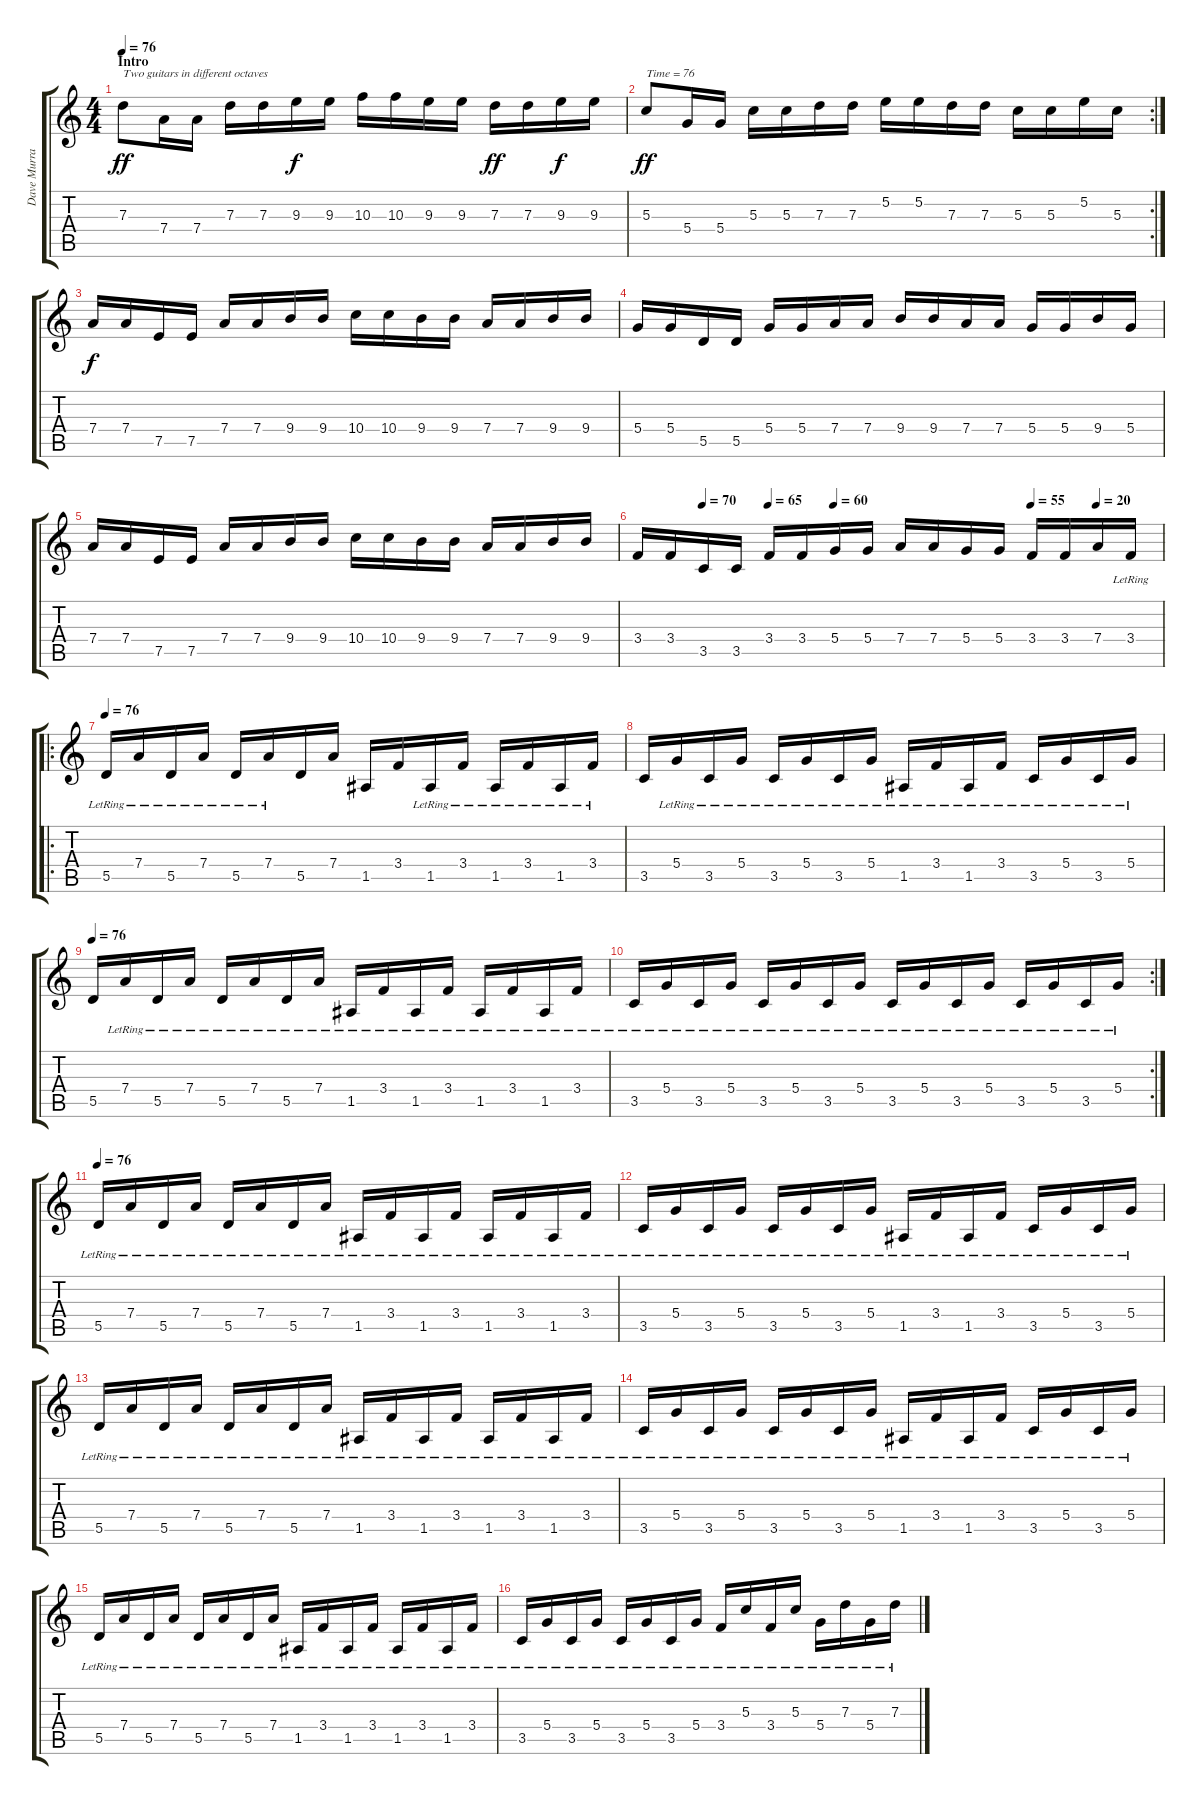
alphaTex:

\track ("Dave Murray" "Dave Murra") {instrument overdrivenguitar}
\staff {score tabs}
\tuning (E4 B3 G3 D3 A2 E2) {hide}
\ts (4 4)
\section ("" "Intro")
\tempo 76
\clef g2
\ks c
7.3.8{txt "Two guitars in different octaves" dy ff instrument overdrivenguitar} 7.4.16 7.4.16 7.3.16 7.3.16 9.3.16{dy f} 9.3.16 10.3.16 10.3.16 9.3.16 9.3.16 7.3.16{dy ff} 7.3.16 9.3.16{dy f} 9.3.16 |
\rc 2
5.3.8{txt "Time = 76" dy ff} 5.4.16 5.4.16 5.3.16 5.3.16 7.3.16 7.3.16 5.2.16 5.2.16 7.3.16 7.3.16 5.3.16 5.3.16 5.2.16 5.3.16 |
7.4.16{dy f} 7.4.16 7.5.16 7.5.16 7.4.16 7.4.16 9.4.16 9.4.16 10.4.16 10.4.16 9.4.16 9.4.16 7.4.16 7.4.16 9.4.16 9.4.16 |
5.4.16 5.4.16 5.5.16 5.5.16 5.4.16 5.4.16 7.4.16 7.4.16 9.4.16 9.4.16 7.4.16 7.4.16 5.4.16 5.4.16 9.4.16 5.4.16 |
7.4.16 7.4.16 7.5.16 7.5.16 7.4.16 7.4.16 9.4.16 9.4.16 10.4.16 10.4.16 9.4.16 9.4.16 7.4.16 7.4.16 9.4.16 9.4.16 |
\tempo (70 0.125)
\tempo (65 0.25)
\tempo (60 0.375)
\tempo (55 0.75)
\tempo (20 0.875)
3.4.16 3.4.16 3.5.16 3.5.16 3.4.16 3.4.16 5.4.16 5.4.16 7.4.16 7.4.16 5.4.16 5.4.16 3.4.16 3.4.16 7.4.16 3.4{lr}.16 |
\ro
\tempo 76
5.5{lr}.16{volume 11 instrument electricguitarjazz} 7.4{lr}.16 5.5{lr}.16 7.4{lr}.16 5.5{lr}.16 7.4{lr}.16 5.5.16 7.4.16 1.5.16 3.4.16 1.5{lr}.16 3.4{lr}.16 1.5{lr}.16 3.4{lr}.16 1.5{lr}.16 3.4{lr}.16 |
3.5.16 5.4{lr}.16 3.5{lr}.16 5.4{lr}.16 3.5{lr}.16 5.4{lr}.16 3.5{lr}.16 5.4{lr}.16 1.5{lr}.16 3.4{lr}.16 1.5{lr}.16 3.4{lr}.16 3.5{lr}.16 5.4{lr}.16 3.5{lr}.16 5.4{lr}.16 |
\tempo 76
5.5.16 7.4{lr}.16 5.5{lr}.16 7.4{lr}.16 5.5{lr}.16 7.4{lr}.16 5.5{lr}.16 7.4{lr}.16 1.5{lr}.16 3.4{lr}.16 1.5{lr}.16 3.4{lr}.16 1.5{lr}.16 3.4{lr}.16 1.5{lr}.16 3.4{lr}.16 |
\rc 2
3.5{lr}.16 5.4{lr}.16 3.5{lr}.16 5.4{lr}.16 3.5{lr}.16 5.4{lr}.16 3.5{lr}.16 5.4{lr}.16 3.5{lr}.16 5.4{lr}.16 3.5{lr}.16 5.4{lr}.16 3.5{lr}.16 5.4{lr}.16 3.5{lr}.16 5.4{lr}.16 |
\tempo 76
5.5{lr}.16 7.4{lr}.16 5.5{lr}.16 7.4{lr}.16 5.5{lr}.16 7.4{lr}.16 5.5{lr}.16 7.4{lr}.16 1.5{lr}.16 3.4{lr}.16 1.5{lr}.16 3.4{lr}.16 1.5{lr}.16 3.4{lr}.16 1.5{lr}.16 3.4{lr}.16 |
3.5{lr}.16 5.4{lr}.16 3.5{lr}.16 5.4{lr}.16 3.5{lr}.16 5.4{lr}.16 3.5{lr}.16 5.4{lr}.16 1.5{lr}.16 3.4{lr}.16 1.5{lr}.16 3.4{lr}.16 3.5{lr}.16 5.4{lr}.16 3.5{lr}.16 5.4{lr}.16 |
5.5{lr}.16 7.4{lr}.16 5.5{lr}.16 7.4{lr}.16 5.5{lr}.16 7.4{lr}.16 5.5{lr}.16 7.4{lr}.16 1.5{lr}.16 3.4{lr}.16 1.5{lr}.16 3.4{lr}.16 1.5{lr}.16 3.4{lr}.16 1.5{lr}.16 3.4{lr}.16 |
3.5{lr}.16 5.4{lr}.16 3.5{lr}.16 5.4{lr}.16 3.5{lr}.16 5.4{lr}.16 3.5{lr}.16 5.4{lr}.16 1.5{lr}.16 3.4{lr}.16 1.5{lr}.16 3.4{lr}.16 3.5{lr}.16 5.4{lr}.16 3.5{lr}.16 5.4{lr}.16 |
5.5{lr}.16 7.4{lr}.16 5.5{lr}.16 7.4{lr}.16 5.5{lr}.16 7.4{lr}.16 5.5{lr}.16 7.4{lr}.16 1.5{lr}.16 3.4{lr}.16 1.5{lr}.16 3.4{lr}.16 1.5{lr}.16 3.4{lr}.16 1.5{lr}.16 3.4{lr}.16 |
3.5{lr}.16 5.4{lr}.16 3.5{lr}.16 5.4{lr}.16 3.5{lr}.16 5.4{lr}.16 3.5{lr}.16 5.4{lr}.16 3.4{lr}.16 5.3{lr}.16 3.4{lr}.16 5.3{lr}.16 5.4{lr}.16 7.3{lr}.16 5.4{lr}.16 7.3{lr}.16
